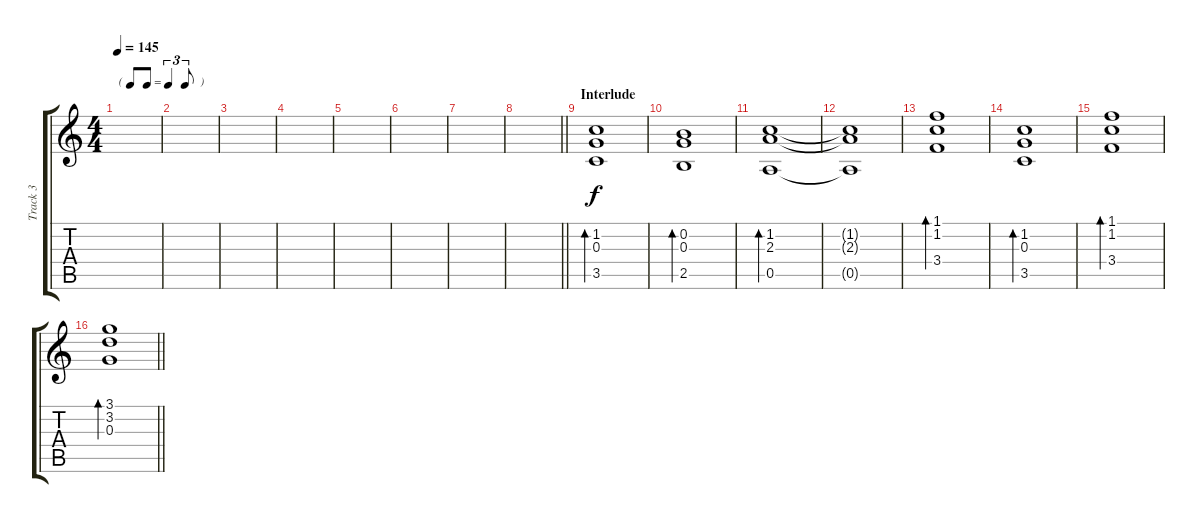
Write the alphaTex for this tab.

\track ("Track 3" "Track 3") {instrument overdrivenguitar}
\staff {score tabs}
\tuning (E4 B3 G3 D3 A2 E2) {hide}
\ts (4 4)
\tf triplet8th
\tempo 145
\clef g2
\ks c
|
|
|
|
|
|
|
\barLineRight lightlight
|
\section ("" "Interlude")
(1.2 0.3 3.5).1{bd 480} |
(0.2 0.3 2.5).1{bd 480} |
(1.2 2.3 0.5).1{bd 480} |
(1.2{t} 2.3{t} 0.5{t}).1 |
(1.1 1.2 3.4).1{bd 480} |
(1.2 0.3 3.5).1{bd 480} |
(1.1 1.2 3.4).1{bd 480} |
\barLineRight lightlight
(3.1 3.2 0.3).1{bd 480}
